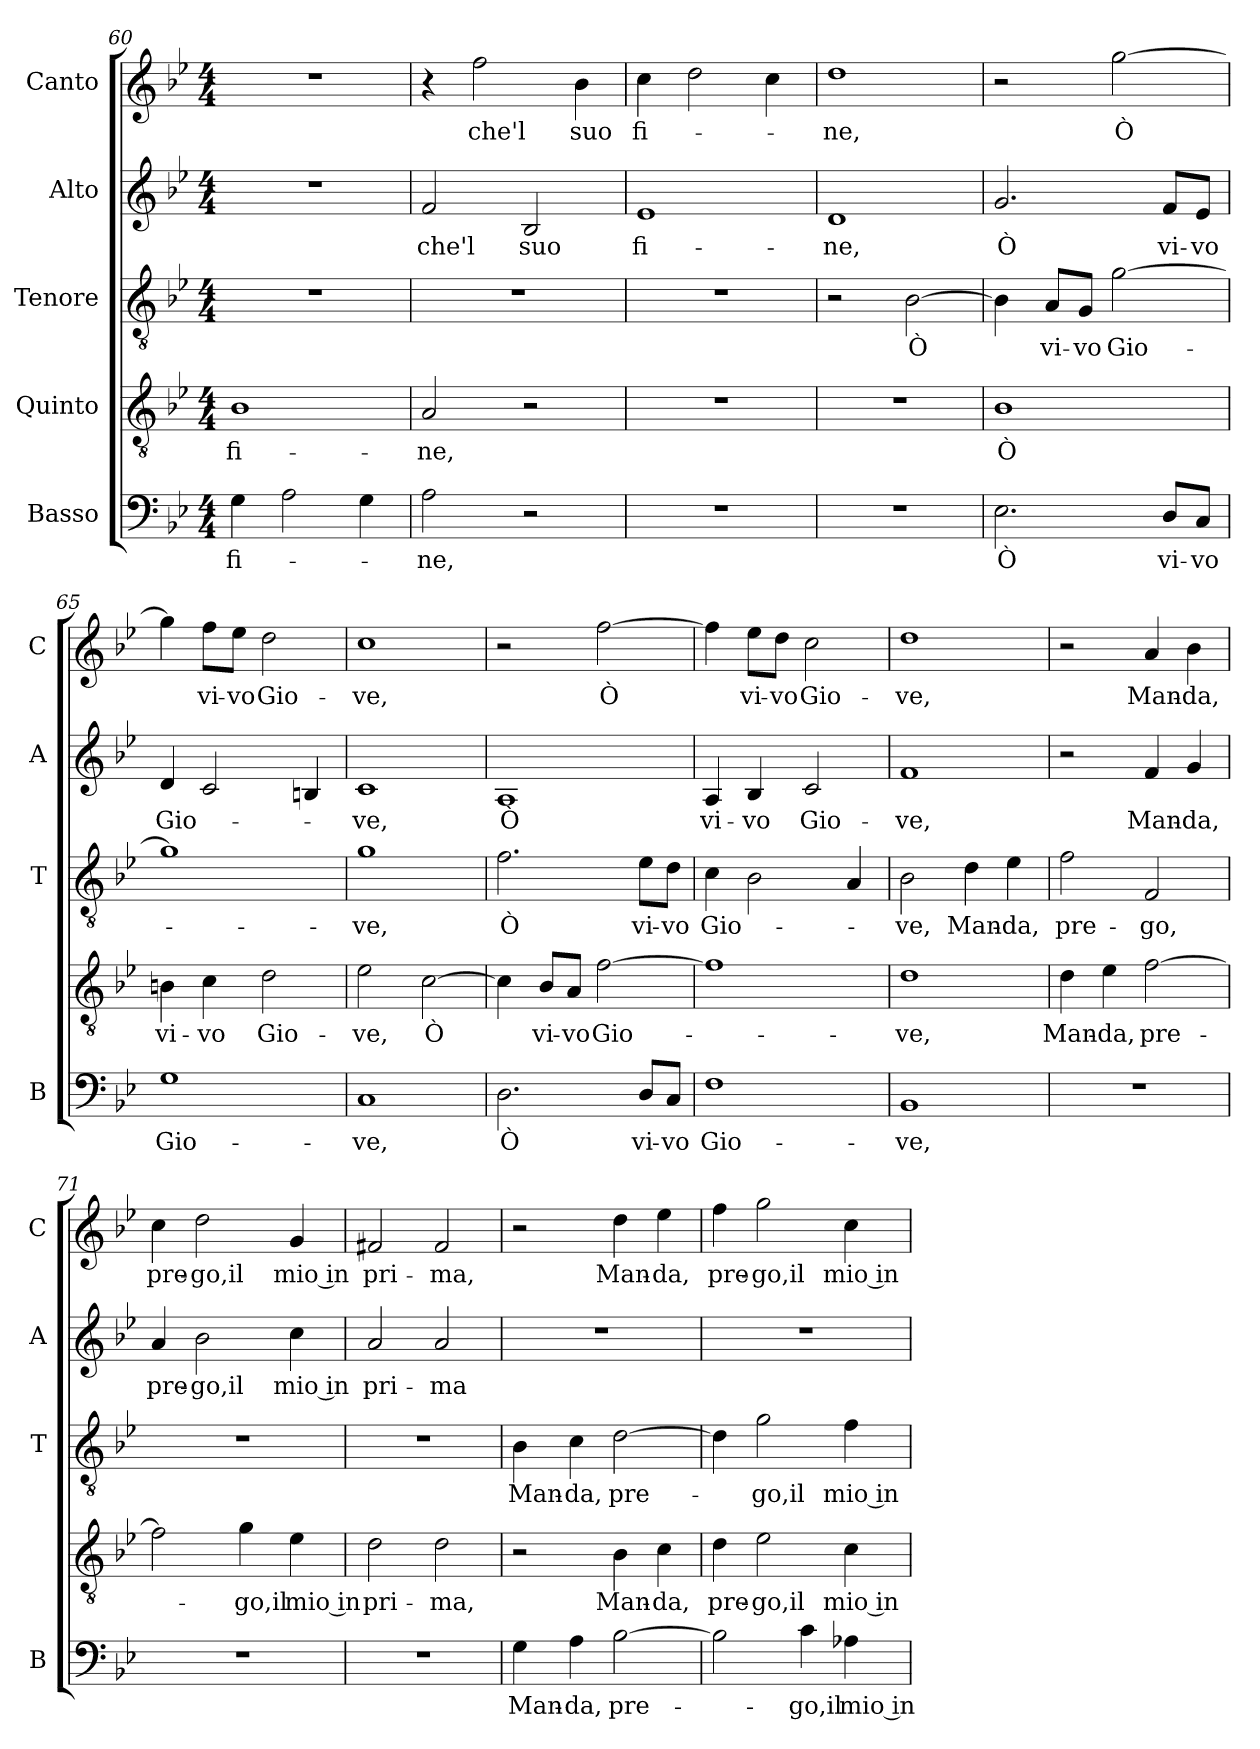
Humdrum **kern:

**kern	**text	**kern	**text	**kern	**text	**kern	**text	**kern	**text
*part5	*part5	*part4	*part4	*part3	*part3	*part2	*part2	*part1	*part1
*staff5	*staff5	*staff4	*staff4	*staff3	*staff3	*staff2	*staff2	*staff1	*staff1
*I"Basso	*	*I"Quinto	*	*I"Tenore	*	*I"Alto	*	*I"Canto	*
*I'B	*	*	*	*I'T	*	*I'A	*	*I'C	*
*clefF4	*	*clefGv2	*	*clefGv2	*	*clefG2	*	*clefG2	*
*k[b-e-]	*	*k[b-e-]	*	*k[b-e-]	*	*k[b-e-]	*	*k[b-e-]	*
*B-:	*	*B-:	*	*B-:	*	*B-:	*	*B-:	*
*M4/4	*	*M4/4	*	*M4/4	*	*M4/4	*	*M4/4	*
=60	=60	=60	=60	=60	=60	=60	=60	=60	=60
!	!LO:LY:b	!	!LO:LY:b	!	!	!	!	!	!
4G\	fi-	1B-	fi-	1r	.	1r	.	1r	.
2A\	.	.	.	.	.	.	.	.	.
4G\	.	.	.	.	.	.	.	.	.
=61	=61	=61	=61	=61	=61	=61	=61	=61	=61
!	!LO:LY:b	!	!LO:LY:b	!	!	!	!LO:LY:b	!	!
2A\	-ne,	2A/	-ne,	1r	.	2f/	che'l	4r	.
!	!	!	!	!	!	!	!	!	!LO:LY:b
.	.	.	.	.	.	.	.	2ff\	che'l
!	!	!	!	!	!	!	!LO:LY:b	!	!
2r	.	2r	.	.	.	2B-/	suo	.	.
!	!	!	!	!	!	!	!	!	!LO:LY:b
.	.	.	.	.	.	.	.	4b-\	suo
!!LO:PB:g=z
=62	=62	=62	=62	=62	=62	=62	=62	=62	=62
!	!	!	!	!	!	!	!LO:LY:b	!	!LO:LY:b
1r	.	1r	.	1r	.	1e-	fi-	4cc\	fi-
.	.	.	.	.	.	.	.	2dd\	.
.	.	.	.	.	.	.	.	4cc\	.
=63	=63	=63	=63	=63	=63	=63	=63	=63	=63
!	!	!	!	!	!	!	!LO:LY:b	!	!LO:LY:b
1r	.	1r	.	2r	.	1d	-ne,	1dd	-ne,
!	!	!	!	!	!LO:LY:b	!	!	!	!
.	.	.	.	[2B-\	Ò	.	.	.	.
=64	=64	=64	=64	=64	=64	=64	=64	=64	=64
!	!LO:LY:b	!	!LO:LY:b	!	!	!	!LO:LY:b	!	!
2.E-\	Ò	1B-	Ò	4B-\]	.	2.g/	Ò	2r	.
!	!	!	!	!	!LO:LY:b	!	!	!	!
.	.	.	.	8A/L	vi-	.	.	.	.
!	!	!	!	!	!LO:LY:b	!	!	!	!
.	.	.	.	8G/J	-vo	.	.	.	.
!	!	!	!	!	!LO:LY:b	!	!	!	!LO:LY:b
.	.	.	.	[2g\	Gio-	.	.	[2gg\	Ò
!	!LO:LY:b	!	!	!	!	!	!LO:LY:b	!	!
8D/L	vi-	.	.	.	.	8f/L	vi-	.	.
!	!LO:LY:b	!	!	!	!	!	!LO:LY:b	!	!
8C/J	-vo	.	.	.	.	8e-/J	-vo	.	.
=65	=65	=65	=65	=65	=65	=65	=65	=65	=65
!	!LO:LY:b	!	!LO:LY:b	!	!	!	!LO:LY:b	!	!
1G	Gio-	4Bn\	vi-	1g]	.	4d/	Gio-	4gg\]	.
!	!	!	!LO:LY:b	!	!	!	!	!	!LO:LY:b
.	.	4c\	-vo	.	.	2c/	.	8ff\L	vi-
!	!	!	!	!	!	!	!	!	!LO:LY:b
.	.	.	.	.	.	.	.	8ee-\J	-vo
!	!	!	!LO:LY:b	!	!	!	!	!	!LO:LY:b
.	.	2d\	Gio-	.	.	.	.	2dd\	Gio-
.	.	.	.	.	.	4Bn/	.	.	.
=66	=66	=66	=66	=66	=66	=66	=66	=66	=66
!	!LO:LY:b	!	!LO:LY:b	!	!LO:LY:b	!	!LO:LY:b	!	!LO:LY:b
1C	-ve,	2e-\	-ve,	1g	-ve,	1c	-ve,	1cc	-ve,
!	!	!	!LO:LY:b	!	!	!	!	!	!
.	.	[2c\	Ò	.	.	.	.	.	.
=67	=67	=67	=67	=67	=67	=67	=67	=67	=67
!	!LO:LY:b	!	!	!	!LO:LY:b	!	!LO:LY:b	!	!
2.D\	Ò	4c\]	.	2.f\	Ò	1A	Ò	2r	.
!	!	!	!LO:LY:b	!	!	!	!	!	!
.	.	8B-/L	vi-	.	.	.	.	.	.
!	!	!	!LO:LY:b	!	!	!	!	!	!
.	.	8A/J	-vo	.	.	.	.	.	.
!	!	!	!LO:LY:b	!	!	!	!	!	!LO:LY:b
.	.	[2f\	Gio-	.	.	.	.	[2ff\	Ò
!	!LO:LY:b	!	!	!	!LO:LY:b	!	!	!	!
8D/L	vi-	.	.	8e-\L	vi-	.	.	.	.
!	!LO:LY:b	!	!	!	!LO:LY:b	!	!	!	!
8C/J	-vo	.	.	8d\J	-vo	.	.	.	.
=68	=68	=68	=68	=68	=68	=68	=68	=68	=68
!	!LO:LY:b	!	!	!	!LO:LY:b	!	!LO:LY:b	!	!
1F	Gio-	1f]	.	4c\	Gio-	4A/	vi-	4ff\]	.
!	!	!	!	!	!	!	!LO:LY:b	!	!LO:LY:b
.	.	.	.	2B-\	.	4B-/	-vo	8ee-\L	vi-
!	!	!	!	!	!	!	!	!	!LO:LY:b
.	.	.	.	.	.	.	.	8dd\J	-vo
!	!	!	!	!	!	!	!LO:LY:b	!	!LO:LY:b
.	.	.	.	.	.	2c/	Gio-	2cc\	Gio-
.	.	.	.	4A/	.	.	.	.	.
!!LO:LB:g=z
=69	=69	=69	=69	=69	=69	=69	=69	=69	=69
!	!LO:LY:b	!	!LO:LY:b	!	!LO:LY:b	!	!LO:LY:b	!	!LO:LY:b
1BB-	-ve,	1d	-ve,	2B-\	-ve,	1f	-ve,	1dd	-ve,
!	!	!	!	!	!LO:LY:b	!	!	!	!
.	.	.	.	4d\	Man-	.	.	.	.
!	!	!	!	!	!LO:LY:b	!	!	!	!
.	.	.	.	4e-\	-da,	.	.	.	.
=70	=70	=70	=70	=70	=70	=70	=70	=70	=70
!	!	!	!LO:LY:b	!	!LO:LY:b	!	!	!	!
1r	.	4d\	Man-	2f\	pre-	2r	.	2r	.
!	!	!	!LO:LY:b	!	!	!	!	!	!
.	.	4e-\	-da,	.	.	.	.	.	.
!	!	!	!LO:LY:b	!	!LO:LY:b	!	!LO:LY:b	!	!LO:LY:b
.	.	[2f\	pre-	2F/	-go,	4f/	Man-	4a/	Man-
!	!	!	!	!	!	!	!LO:LY:b	!	!LO:LY:b
.	.	.	.	.	.	4g/	-da,	4b-\	-da,
=71	=71	=71	=71	=71	=71	=71	=71	=71	=71
!	!	!	!	!	!	!	!LO:LY:b	!	!LO:LY:b
1r	.	2f\]	.	1r	.	4a/	pre-	4cc\	pre-
!	!	!	!	!	!	!	!LO:LY:b	!	!LO:LY:b
.	.	.	.	.	.	2b-\	-go,il	2dd\	-go,il
!	!	!	!LO:LY:b	!	!	!	!	!	!
.	.	4g\	-go,il	.	.	.	.	.	.
!	!	!	!LO:LY:b	!	!	!	!LO:LY:b	!	!LO:LY:b
.	.	4e-\	mio in	.	.	4cc\	mio in	4g/	mio in
=72	=72	=72	=72	=72	=72	=72	=72	=72	=72
!	!	!	!LO:LY:b	!	!	!	!LO:LY:b	!	!LO:LY:b
1r	.	2d\	pri-	1r	.	2a/	pri-	2f#X/	pri-
!	!	!	!LO:LY:b	!	!	!	!LO:LY:b	!	!LO:LY:b
.	.	2d\	-ma,	.	.	2a/	-ma	2f#/	-ma,
=73	=73	=73	=73	=73	=73	=73	=73	=73	=73
!	!LO:LY:b	!	!	!	!LO:LY:b	!	!	!	!
4G\	Man-	2r	.	4B-\	Man-	1r	.	2r	.
!	!LO:LY:b	!	!	!	!LO:LY:b	!	!	!	!
4A\	-da,	.	.	4c\	-da,	.	.	.	.
!	!LO:LY:b	!	!LO:LY:b	!	!LO:LY:b	!	!	!	!LO:LY:b
[2B-\	pre-	4B-\	Man-	[2d\	pre-	.	.	4dd\	Man-
!	!	!	!LO:LY:b	!	!	!	!	!	!LO:LY:b
.	.	4c\	-da,	.	.	.	.	4ee-\	-da,
=74	=74	=74	=74	=74	=74	=74	=74	=74	=74
!	!	!	!LO:LY:b	!	!	!	!	!	!LO:LY:b
2B-\]	.	4d\	pre-	4d\]	.	1r	.	4ff\	pre-
!	!	!	!LO:LY:b	!	!LO:LY:b	!	!	!	!LO:LY:b
.	.	2e-\	-go,il	2g\	-go,il	.	.	2gg\	-go,il
!	!LO:LY:b	!	!	!	!	!	!	!	!
4c\	-go,il	.	.	.	.	.	.	.	.
!	!LO:LY:b	!	!LO:LY:b	!	!LO:LY:b	!	!	!	!LO:LY:b
4A-X\	mio in	4c\	mio in	4f\	mio in	.	.	4cc\	mio in
=	=	=	=	=	=	=	=	=	=
*-	*-	*-	*-	*-	*-	*-	*-	*-	*-
